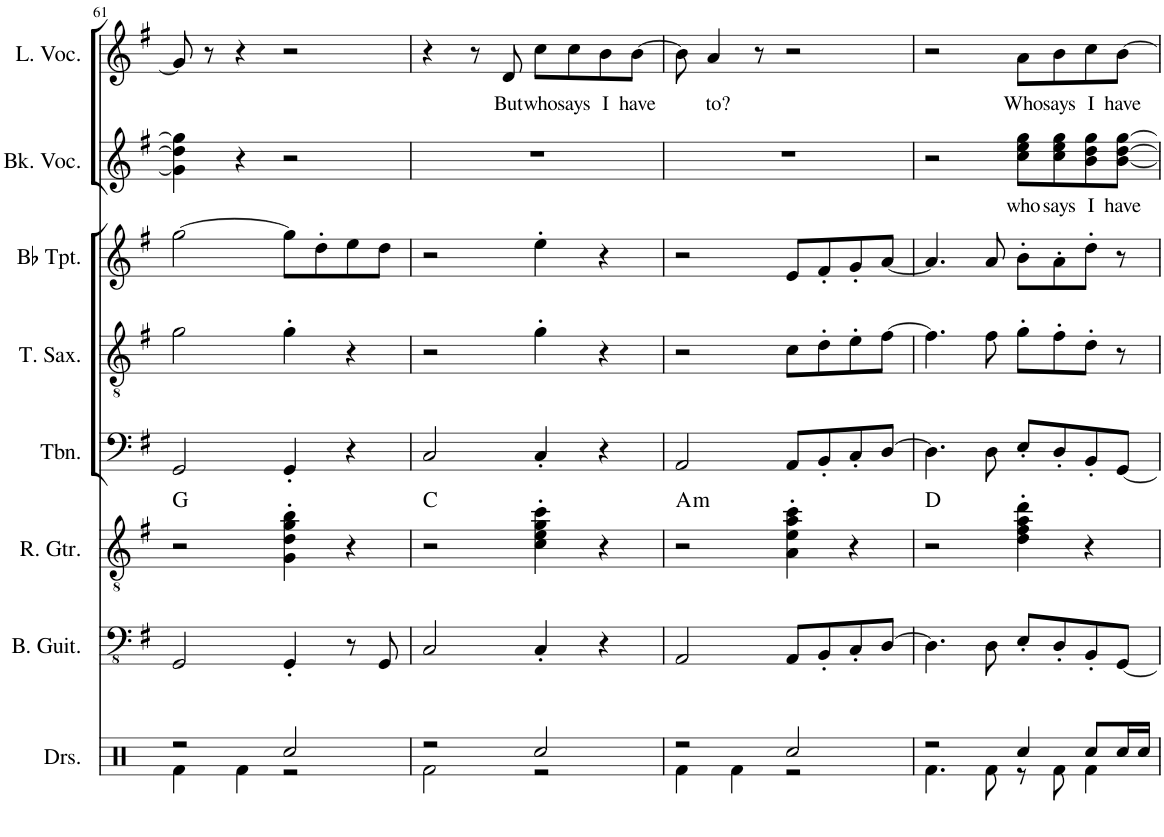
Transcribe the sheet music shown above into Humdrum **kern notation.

**kern	**kern	**kern	**harte	**kern	**kern	**kern	**kern	**text	**kern	**text
*part8	*part7	*part6	*part6	*part5	*part4	*part3	*part2	*part2	*part1	*part1
*staff8	*staff7	*staff6	*	*staff5	*staff4	*staff3	*staff2	*staff2	*staff1	*staff1
*I"Drumset	*I"Bass Guitar	*I"Rhythm Guitar	*	*I"Trombone	*I"Tenor Saxophone	*I"Bb Trumpet	*I"Backing Vocals	*	*I"Lead Vocals	*
*I'Drs.	*I'B. Guit.	*I'R. Gtr.	*	*I'Tbn.	*I'T. Sax.	*I'Bb Tpt.	*I'Bk. Voc.	*	*I'L. Voc.	*
!!LO:PB:g=z
*clefX	*clefFv4	*clefGv2	*	*clefF4	*clefGv2	*clefG2	*clefG2	*	*clefG2	*
*	*	*	*	*	*ITrd8c14	*ITrd1c2	*	*	*	*
*k[]	*k[f#]	*k[f#]	*	*k[f#]	*k[f#]	*k[f#]	*k[f#]	*	*k[f#]	*
*M4/4	*M4/4	*M4/4	*	*M4/4	*M4/4	*M4/4	*M4/4	*	*M4/4	*
=61	=61	=61	=61	=61	=61	=61	=61	=61	=61	=61
*^	*	*	*	*	*	*	*	*	*	*
2r	4Rf\	2GGG/	2r	G:maj	2GG/	2g\	[2gg\	4g\] 4dd\] 4gg\]	.	8g/]	.
.	.	.	.	.	.	.	.	.	.	8r	.
.	4Rf\	.	.	.	.	.	.	4r	.	4r	.
2Rcc/	2r	4GGG'/	4G\' 4d\' 4g\' 4b\'	.	4GG'/	4g'\	8gg\L]	2r	.	2r	.
.	.	.	.	.	.	.	8dd'\	.	.	.	.
.	.	8r	4r	.	4r	4r	8ee\	.	.	.	.
.	.	8GGG/	.	.	.	.	8dd\J	.	.	.	.
=62	=62	=62	=62	=62	=62	=62	=62	=62	=62	=62	=62
2r	2Rf\	2CC/	2r	C:maj	2C/	2r	2r	1r	.	4r	.
.	.	.	.	.	.	.	.	.	.	8r	.
!	!	!	!	!	!	!	!	!	!	!	!LO:LY:b
.	.	.	.	.	.	.	.	.	.	8d/	But
!	!	!	!	!	!	!	!	!	!	!	!LO:LY:b
2Rcc/	2r	4CC'/	4c\' 4e\' 4g\' 4cc\'	.	4C'/	4g'\	4ee'\	.	.	8cc\L	who
!	!	!	!	!	!	!	!	!	!	!	!LO:LY:b
.	.	.	.	.	.	.	.	.	.	8cc\	says
!	!	!	!	!	!	!	!	!	!	!	!LO:LY:b
.	.	4r	4r	.	4r	4r	4r	.	.	8b\	I
!	!	!	!	!	!	!	!	!	!	!	!LO:LY:b
.	.	.	.	.	.	.	.	.	.	[8b\J	have
=63	=63	=63	=63	=63	=63	=63	=63	=63	=63	=63	=63
!	!	!	!	!LO:H:kt=m	!	!	!	!	!	!	!
2r	4Rf\	2AAA/	2r	A:min	2AA/	2r	2r	1r	.	8b\]	.
!	!	!	!	!	!	!	!	!	!	!	!LO:LY:b
.	.	.	.	.	.	.	.	.	.	4a/	to?
.	4Rf\	.	.	.	.	.	.	.	.	.	.
.	.	.	.	.	.	.	.	.	.	8r	.
2Rcc/	2r	8AAA/L	4A\' 4e\' 4a\' 4cc\'	.	8AA/L	8c\L	8e/L	.	.	2r	.
.	.	8BBB'/	.	.	8BB'/	8d'\	8f#'/	.	.	.	.
.	.	8CC'/	4r	.	8C'/	8e'\	8g'/	.	.	.	.
.	.	[8DD/J	.	.	[8D/J	[8f#\J	[8a/J	.	.	.	.
=64	=64	=64	=64	=64	=64	=64	=64	=64	=64	=64	=64
2r	4.Rf\	4.DD\]	2r	D:maj	4.D\]	4.f#\]	4.a/]	2r	.	2r	.
.	8Rf\	8DD\	.	.	8D\	8f#\	8a/	.	.	.	.
!	!	!	!	!	!	!	!	!	!LO:LY:b	!	!LO:LY:b
4Rcc/	8r	8EE'/L	4d\' 4f#\' 4a\' 4dd\'	.	8E'/L	8g'\L	8b'\L	8cc\ 8ee\ 8gg\L	who	8a\L	Who
!	!	!	!	!	!	!	!	!	!LO:LY:b	!	!LO:LY:b
.	8Rf\	8DD'/	.	.	8D'/	8f#'\	8a'\	8cc\ 8ee\ 8gg\	says	8b\	says
!	!	!	!	!	!	!	!	!	!LO:LY:b	!	!LO:LY:b
8Rcc/L	4Rf\	8BBB'/	4r	.	8BB'/	8d'\J	8dd'\J	8b\ 8dd\ 8gg\	I	8cc\	I
!	!	!	!	!	!	!	!	!	!LO:LY:b	!	!LO:LY:b
16Rcc/L	.	[8GGG/J	.	.	[8GG/J	8r	8r	[8b\ [8dd\ [8gg\J	have	[8b\J	have
16Rcc/JJ	.	.	.	.	.	.	.	.	.	.	.
*v	*v	*	*	*	*	*	*	*	*	*	*
=	=	=	=	=	=	=	=	=	=	=
*-	*-	*-	*-	*-	*-	*-	*-	*-	*-	*-
